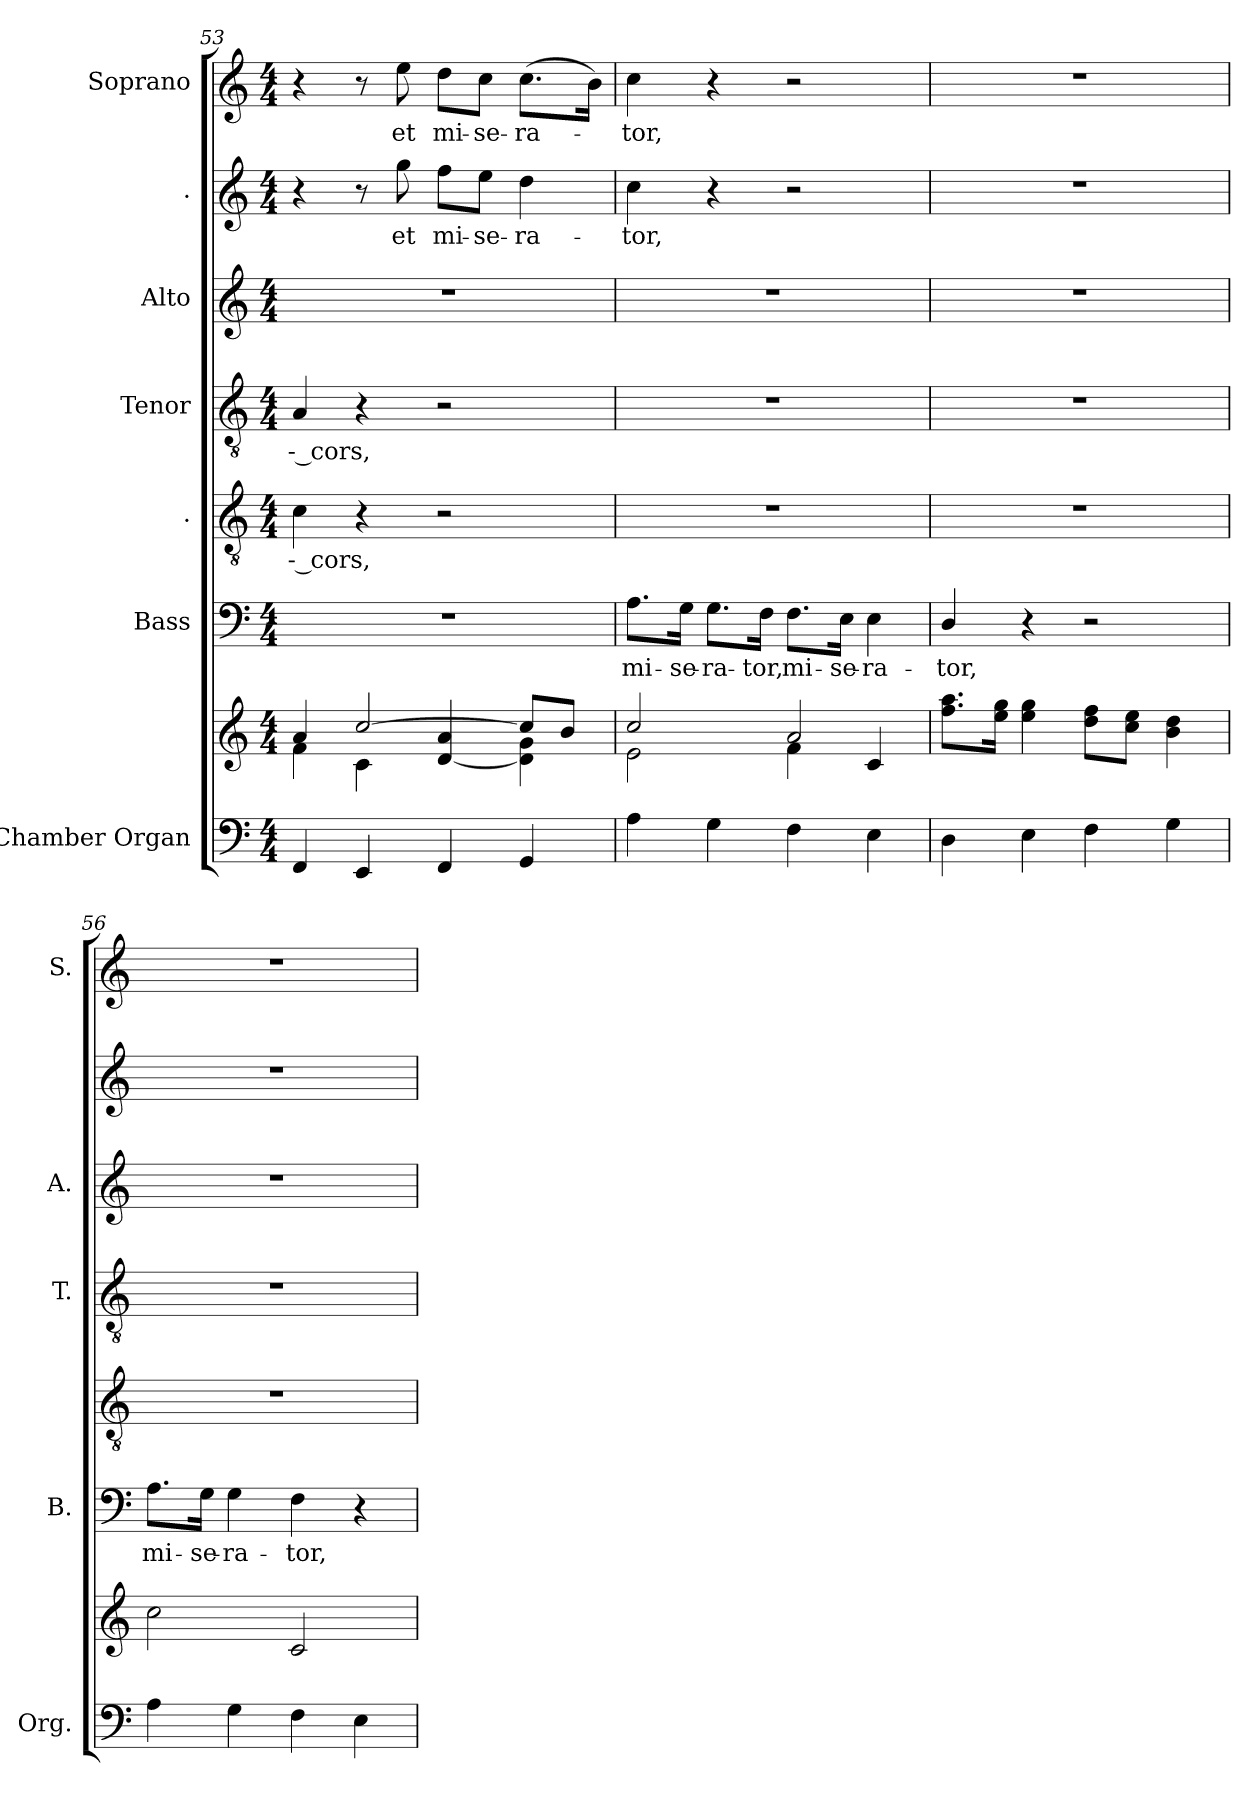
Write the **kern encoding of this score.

**kern	**kern	**kern	**text	**kern	**text	**kern	**text	**kern	**kern	**text	**kern	**text
*part7	*part7	*part6	*part6	*part5	*part5	*part4	*part4	*part3	*part2	*part2	*part1	*part1
*staff8	*staff7	*staff6	*staff6	*staff5	*staff5	*staff4	*staff4	*staff3	*staff2	*staff2	*staff1	*staff1
*I"Chamber  Organ	*	*I"Bass	*	*I".	*	*I"Tenor	*	*I"Alto	*I".	*	*I"Soprano	*
*I'Org.	*	*I'B.	*	*	*	*I'T.	*	*I'A.	*	*	*I'S.	*
!!LO:LB:g=z
*clefF4	*clefG2	*clefF4	*	*clefGv2	*	*clefGv2	*	*clefG2	*clefG2	*	*clefG2	*
*	*	*	*	*ITrd7c12	*	*ITrd7c12	*	*	*	*	*	*
*k[]	*k[]	*k[]	*	*k[]	*	*k[]	*	*k[]	*k[]	*	*k[]	*
*C:	*C:	*C:	*	*C:	*	*C:	*	*C:	*C:	*	*C:	*
*M4/4	*M4/4	*M4/4	*	*M4/4	*	*M4/4	*	*M4/4	*M4/4	*	*M4/4	*
=53	=53	=53	=53	=53	=53	=53	=53	=53	=53	=53	=53	=53
*	*^	*	*	*	*	*	*	*	*	*	*	*
!	!	!	!	!	!	!LO:LY:b:color=#000000	!	!	!	!	!	!	!
!	!	!	!	!	!	!	!	!LO:LY:b:color=#000000	!	!	!	!	!
4FFi/	4ai/	4fi\	1r	.	4Ci\	-- cors,	4AAi/	-- cors,	1r	4r	.	4r	.
4EEi/	[2cci/	4ci\	.	.	4r	.	4r	.	.	8r	.	8r	.
!	!	!	!	!	!	!	!	!	!	!	!LO:LY:b:color=#000000	!	!
!	!	!	!	!	!	!	!	!	!	!	!	!	!LO:LY:b:color=#000000
.	.	.	.	.	.	.	.	.	.	8ggi\	et	8eei\	et
!	!	!	!	!	!	!	!	!	!	!	!LO:LY:b:color=#000000	!	!
!	!	!	!	!	!	!	!	!	!	!	!	!	!LO:LY:b:color=#000000
4FFi/	.	[4di/ 4ai	.	.	2r	.	2r	.	.	8ffi\L	mi-	8ddi\L	mi-
!	!	!	!	!	!	!	!	!	!	!	!LO:LY:b:color=#000000	!	!
!	!	!	!	!	!	!	!	!	!	!	!	!	!LO:LY:b:color=#000000
.	.	.	.	.	.	.	.	.	.	8eei\J	-se-	8cci\J	-se-
!	!	!	!	!	!	!	!	!	!	!	!LO:LY:b:color=#000000	!	!
!	!	!	!	!	!	!	!	!	!	!	!	!	!LO:LY:b:color=#000000
4GGi/	8cci/L]	4di\] 4gi	.	.	.	.	.	.	.	4ddi\	-ra-	(8.cci\L	-ra-
.	8bi/J	.	.	.	.	.	.	.	.	.	.	.	.
.	.	.	.	.	.	.	.	.	.	.	.	16bi\Jk)	.
=54	=54	=54	=54	=54	=54	=54	=54	=54	=54	=54	=54	=54	=54
!	!	!	!	!LO:LY:b:color=#000000	!	!	!	!	!	!	!	!	!
!	!	!	!	!	!	!	!	!	!	!	!LO:LY:b:color=#000000	!	!
!	!	!	!	!	!	!	!	!	!	!	!	!	!LO:LY:b:color=#000000
4Ai\	2cci/	2ei\	8.Ai\L	mi-	1r	.	1r	.	1r	4cci\	-tor,	4cci\	-tor,
!	!	!	!	!LO:LY:b:color=#000000	!	!	!	!	!	!	!	!	!
.	.	.	16Gi\Jk	-se-	.	.	.	.	.	.	.	.	.
!	!	!	!	!LO:LY:b:color=#000000	!	!	!	!	!	!	!	!	!
4Gi\	.	.	8.Gi\L	-ra-	.	.	.	.	.	4r	.	4r	.
!	!	!	!	!LO:LY:b:color=#000000	!	!	!	!	!	!	!	!	!
.	.	.	16Fi\Jk	-tor,	.	.	.	.	.	.	.	.	.
!	!	!	!	!LO:LY:b:color=#000000	!	!	!	!	!	!	!	!	!
4Fi\	2ai/	4fi\	8.Fi\L	mi-	.	.	.	.	.	2r	.	2r	.
!	!	!	!	!LO:LY:b:color=#000000	!	!	!	!	!	!	!	!	!
.	.	.	16Ei\Jk	-se-	.	.	.	.	.	.	.	.	.
!	!	!	!	!LO:LY:b:color=#000000	!	!	!	!	!	!	!	!	!
4Ei\	.	4ci/	4Ei\	-ra-	.	.	.	.	.	.	.	.	.
*	*v	*v	*	*	*	*	*	*	*	*	*	*	*
=55	=55	=55	=55	=55	=55	=55	=55	=55	=55	=55	=55	=55
*	*^	*	*	*	*	*	*	*	*	*	*	*
!	!	!	!	!LO:LY:b:color=#000000	!	!	!	!	!	!	!	!	!
*	*v	*v	*	*	*	*	*	*	*	*	*	*	*
4Di\	8.ffi\ 8.aai\L	4Di/	-tor,	1r	.	1r	.	1r	1r	.	1r	.
.	16eei\ 16ggi\Jk	.	.	.	.	.	.	.	.	.	.	.
4Ei\	4eei\ 4ggi	4r	.	.	.	.	.	.	.	.	.	.
4Fi\	8ddi\ 8ffi\L	2r	.	.	.	.	.	.	.	.	.	.
.	8cci\ 8eei\J	.	.	.	.	.	.	.	.	.	.	.
4Gi\	4bi\ 4ddi	.	.	.	.	.	.	.	.	.	.	.
=56	=56	=56	=56	=56	=56	=56	=56	=56	=56	=56	=56	=56
!	!	!	!LO:LY:b:color=#000000	!	!	!	!	!	!	!	!	!
4Ai\	2cci\	8.Ai\L	mi-	1r	.	1r	.	1r	1r	.	1r	.
!	!	!	!LO:LY:b:color=#000000	!	!	!	!	!	!	!	!	!
.	.	16Gi\Jk	-se-	.	.	.	.	.	.	.	.	.
!	!	!	!LO:LY:b:color=#000000	!	!	!	!	!	!	!	!	!
4Gi\	.	4Gi\	-ra-	.	.	.	.	.	.	.	.	.
!	!	!	!LO:LY:b:color=#000000	!	!	!	!	!	!	!	!	!
4Fi\	2ci/	4Fi\	-tor,	.	.	.	.	.	.	.	.	.
4Ei\	.	4r	.	.	.	.	.	.	.	.	.	.
=	=	=	=	=	=	=	=	=	=	=	=	=
*-	*-	*-	*-	*-	*-	*-	*-	*-	*-	*-	*-	*-
